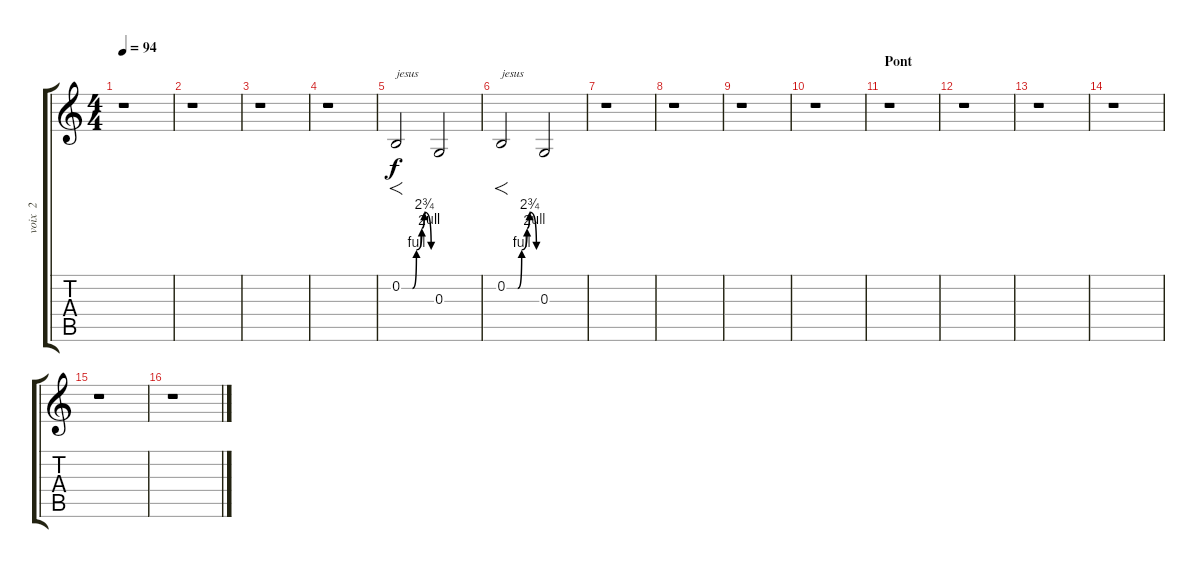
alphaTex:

\track ("voix  2" "voix  2") {instrument voiceoohs}
\staff {score tabs}
\tuning (E4 B3 G3 D3 A2 E2) {hide}
\ts (4 4)
\tempo 94
\clef g2
\ks c
r.1{dy f} |
r.1 |
r.1 |
r.1 |
0.2{be (custom 0 0 22 0 30 4 41 8 46 11 60 4)}.2{f txt "jesus"} 0.3.2 |
0.2{be (custom 0 0 22 0 30 4 41 8 46 11 60 4)}.2{f txt "jesus"} 0.3.2 |
r.1 |
r.1 |
r.1 |
r.1 |
\section ("" "Pont")
r.1 |
r.1 |
r.1 |
r.1 |
r.1 |
r.1
